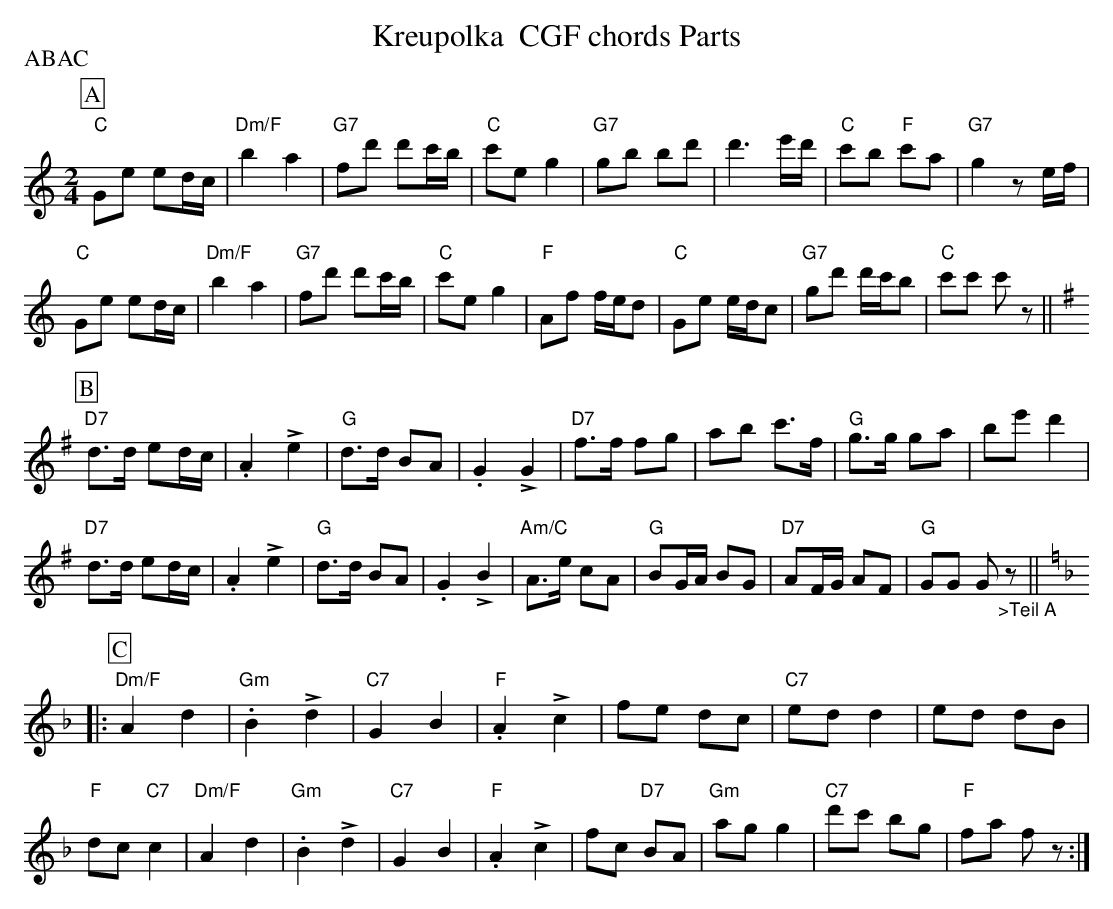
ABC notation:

X:1
T: Kreupolka  CGF chords Parts
P:ABAC
M:2/4
L:1/8
K:C %%MIDI gchordon
[P:A] "C"Ge ed/c/ | "Dm/F"b2a2 | "G7"fd' d'c'/b/ | "C"c'e g2 | "G7"gb  bd' | d'3e'/d'/ | "C"c'b "F"c'a | "G7"g2ze/f/ |
"C"Ge ed/c/ | "Dm/F"b2a2 | "G7"fd' d'c'/b/ | "C"c'e g2 | "F"Af f/e/d | "C"Ge e/d/c | "G7"gd' d'/c'/b | "C"c'c' c'z || [P:B] [K:G]
"D7"d>d ed/c/ | .A2!>!e2 | "G"d>d BA | .G2!>!G2 | "D7"f>f fg | ab c'>f | "G"g>g ga | be' d'2 |
"D7"d>d ed/c/ | .A2!>!e2 | "G"d>d BA | .G2!>!B2 | "Am/C"A>e cA | "G"BG/A/ BG | "D7"AF/G/ AF | "G"GG G"_>Teil A"z ||
|: [P:C] [K:F]
 "Dm/F"A2d2 | "Gm".B2!>!d2 | "C7"G2B2 | "F".A2!>!c2 | fe dc | "C7"edd2 | ed dB |
"F"dc"C7"c2 | "Dm/F"A2d2 | "Gm".B2!>!d2 | "C7"G2B2 | "F".A2!>!c2 | fc "D7"BA | "Gm"agg2 | "C7"d'c' bg | "F"fa fz :|
